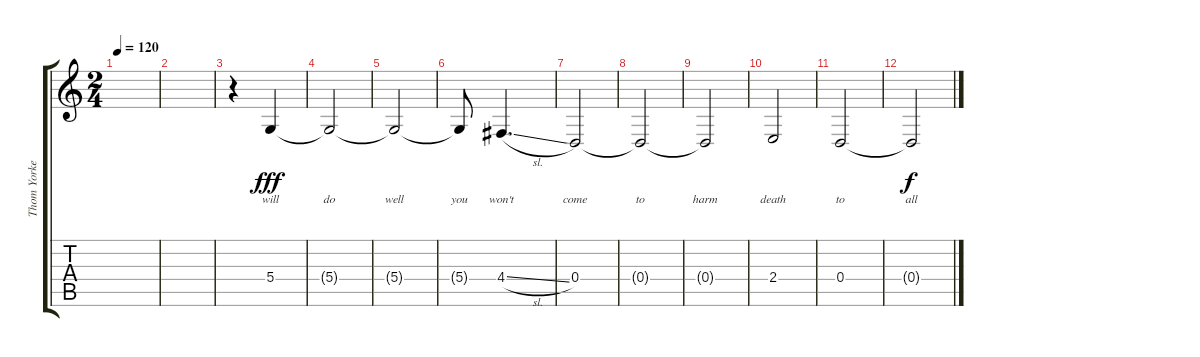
\track ("Thom Yorke (voice)" "Thom Yorke") {instrument synthvoice}
\staff {score tabs}
\tuning (E4 B3 G3 D3 A2 E2) {hide}
\ts (2 4)
\tempo 120
\clef g2
\ks c
|
|
r.4 5.4.4{lyrics (0 "will") lyrics (1 "") lyrics (2 "") lyrics (3 "") lyrics (4 "") dy fff} |
5.4{t}.2{lyrics (0 "do") lyrics (1 "") lyrics (2 "") lyrics (3 "") lyrics (4 "")} |
5.4{t}.2{lyrics (0 "well") lyrics (1 "") lyrics (2 "") lyrics (3 "") lyrics (4 "")} |
5.4{t}.8{lyrics (0 "you") lyrics (1 "") lyrics (2 "") lyrics (3 "") lyrics (4 "")} 4.4{sl}.4{d lyrics (0 "won't") lyrics (1 "") lyrics (2 "") lyrics (3 "") lyrics (4 "")} |
0.4.2{lyrics (0 "come") lyrics (1 "") lyrics (2 "") lyrics (3 "") lyrics (4 "")} |
0.4{t}.2{lyrics (0 "to") lyrics (1 "") lyrics (2 "") lyrics (3 "") lyrics (4 "")} |
0.4{t}.2{lyrics (0 "harm") lyrics (1 "") lyrics (2 "") lyrics (3 "") lyrics (4 "")} |
2.4.2{lyrics (0 "death") lyrics (1 "") lyrics (2 "") lyrics (3 "") lyrics (4 "")} |
0.4.2{lyrics (0 "to") lyrics (1 "") lyrics (2 "") lyrics (3 "") lyrics (4 "")} |
0.4{t}.2{lyrics (0 "all") lyrics (1 "") lyrics (2 "") lyrics (3 "") lyrics (4 "") dy f}
